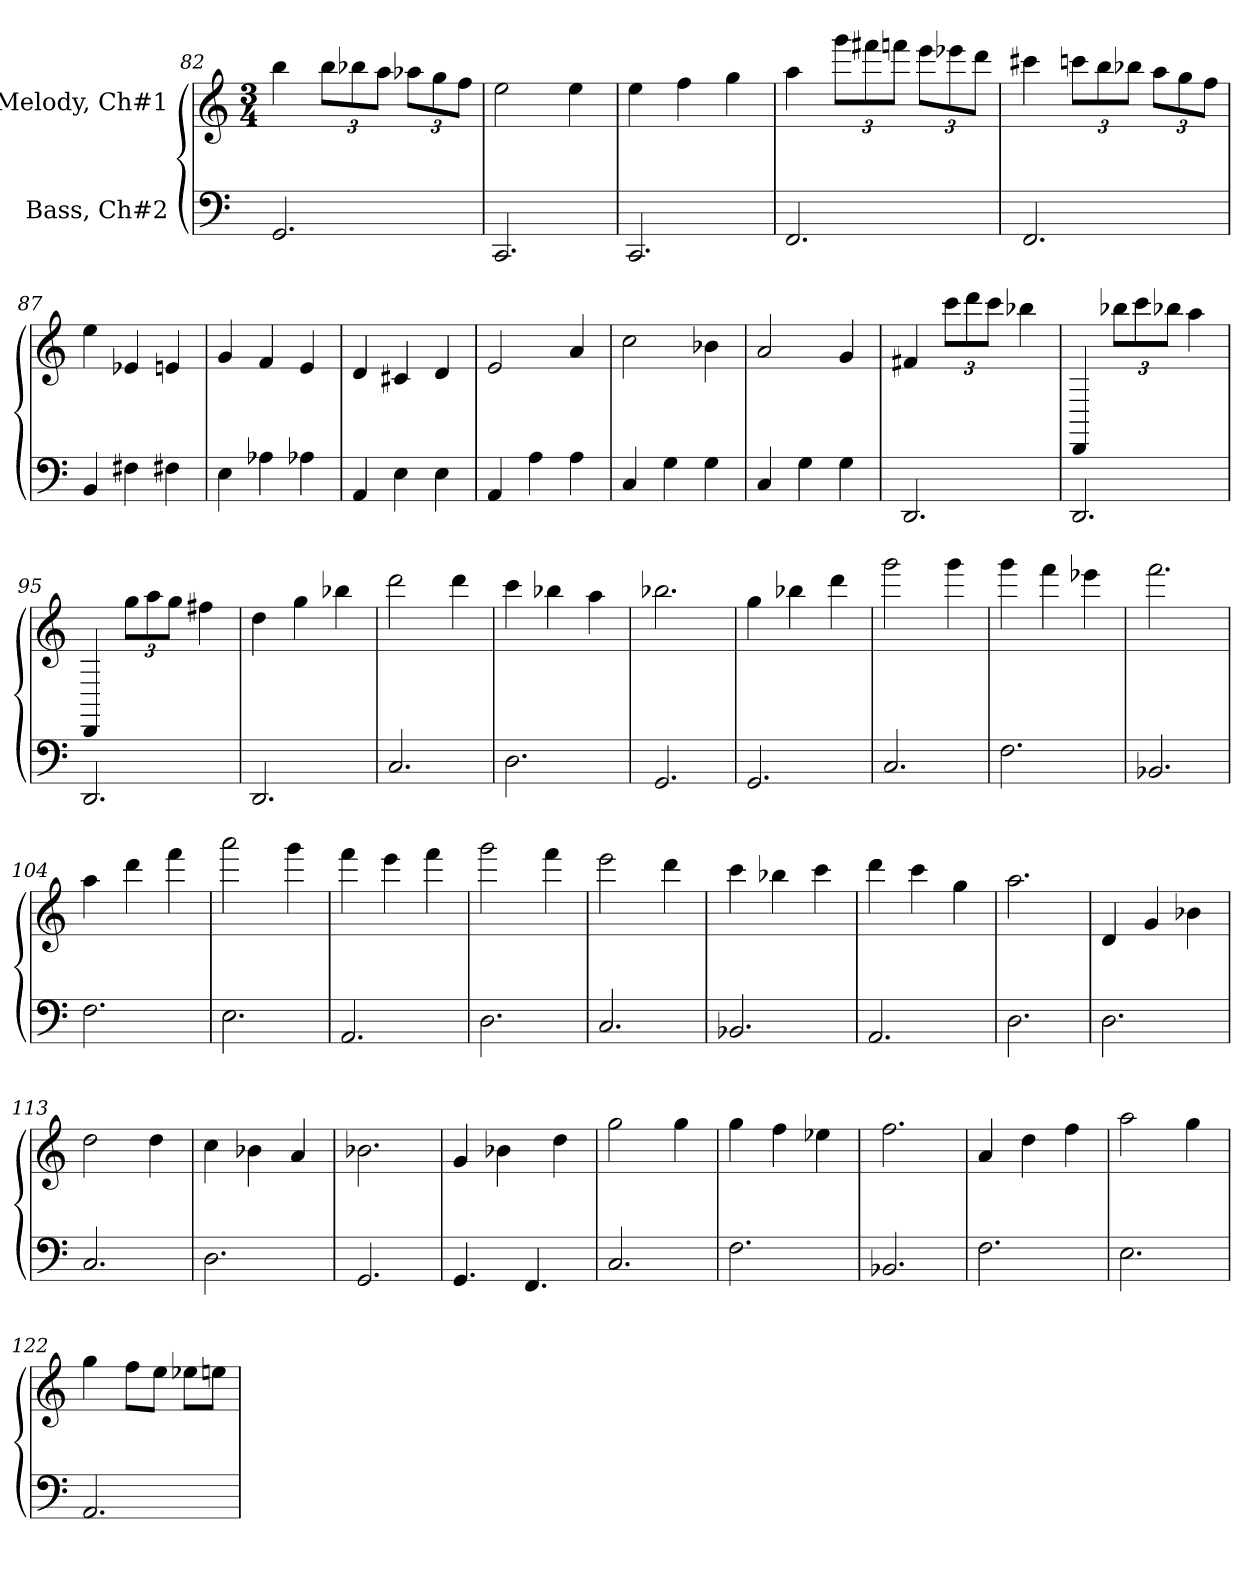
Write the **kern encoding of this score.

**kern	**kern
*part2	*part1
*staff2	*staff1
*I"Bass, Ch#2	*I"Melody, Ch#1
*clefF4	*
*	*M3/4
=82	=82
2.GG	4bb
.	12bbL
.	12bb-X
.	12aaJ
.	12aa-XL
.	12gg
.	12ffJ
=83	=83
2.CC	2ee
.	4ee
=84	=84
2.CC	4ee
.	4ff
.	4gg
=85	=85
2.FF	4aa
.	12gggL
.	12fff#X
.	12fffJ
.	12eeeL
.	12eee-X
.	12dddJ
=86	=86
2.FF	4ccc#X
.	12cccL
.	12bb
.	12bb-XJ
.	12aaL
.	12gg
.	12ffJ
=87	=87
4BB	4ee
4F#X	4e-X
4F#X	4e
=88	=88
4E	4g
4A-X	4f
4A-X	4e
=89	=89
4AA	4d
4E	4c#X
4E	4d
=90	=90
4AA	2e
4A	.
4A	4a
=91	=91
4C	2cc
4G	.
4G	4b-X
=92	=92
4C	2a
4G	.
4G	4g
=93	=93
2.DD	4f#X
.	12cccL
.	12ddd
.	12cccJ
.	4bb-X
=94	=94
2.DD	4DD
.	12bb-XL
.	12ccc
.	12bb-XJ
.	4aa
=95	=95
2.DD	4DD
.	12ggL
.	12aa
.	12ggJ
.	4ff#X
=96	=96
2.DD	4dd
.	4gg
.	4bb-X
=97	=97
2.C	2ddd
.	4ddd
=98	=98
2.D	4ccc
.	4bb-X
.	4aa
=99	=99
2.GG	2.bb-X
=100	=100
2.GG	4gg
.	4bb-X
.	4ddd
=101	=101
2.C	2ggg
.	4ggg
=102	=102
2.F	4ggg
.	4fff
.	4eee-X
=103	=103
2.BB-X	2.fff
=104	=104
2.F	4aa
.	4ddd
.	4fff
=105	=105
2.E	2aaa
.	4ggg
=106	=106
2.AA	4fff
.	4eee
.	4fff
=107	=107
2.D	2ggg
.	4fff
=108	=108
2.C	2eee
.	4ddd
=109	=109
2.BB-X	4ccc
.	4bb-X
.	4ccc
=110	=110
2.AA	4ddd
.	4ccc
.	4gg
=111	=111
2.D	2.aa
=112	=112
2.D	4d
.	4g
.	4b-X
=113	=113
2.C	2dd
.	4dd
=114	=114
2.D	4cc
.	4b-X
.	4a
=115	=115
2.GG	2.b-X
=116	=116
4.GG	4g
.	4b-X
4.FF	.
.	4dd
=117	=117
2.C	2gg
.	4gg
=118	=118
2.F	4gg
.	4ff
.	4ee-X
=119	=119
2.BB-X	2.ff
=120	=120
2.F	4a
.	4dd
.	4ff
=121	=121
2.E	2aa
.	4gg
=122	=122
2.AA	4gg
.	8ffL
.	8eeJ
.	8ee-XL
.	8eeJ
=	=
*-	*-
